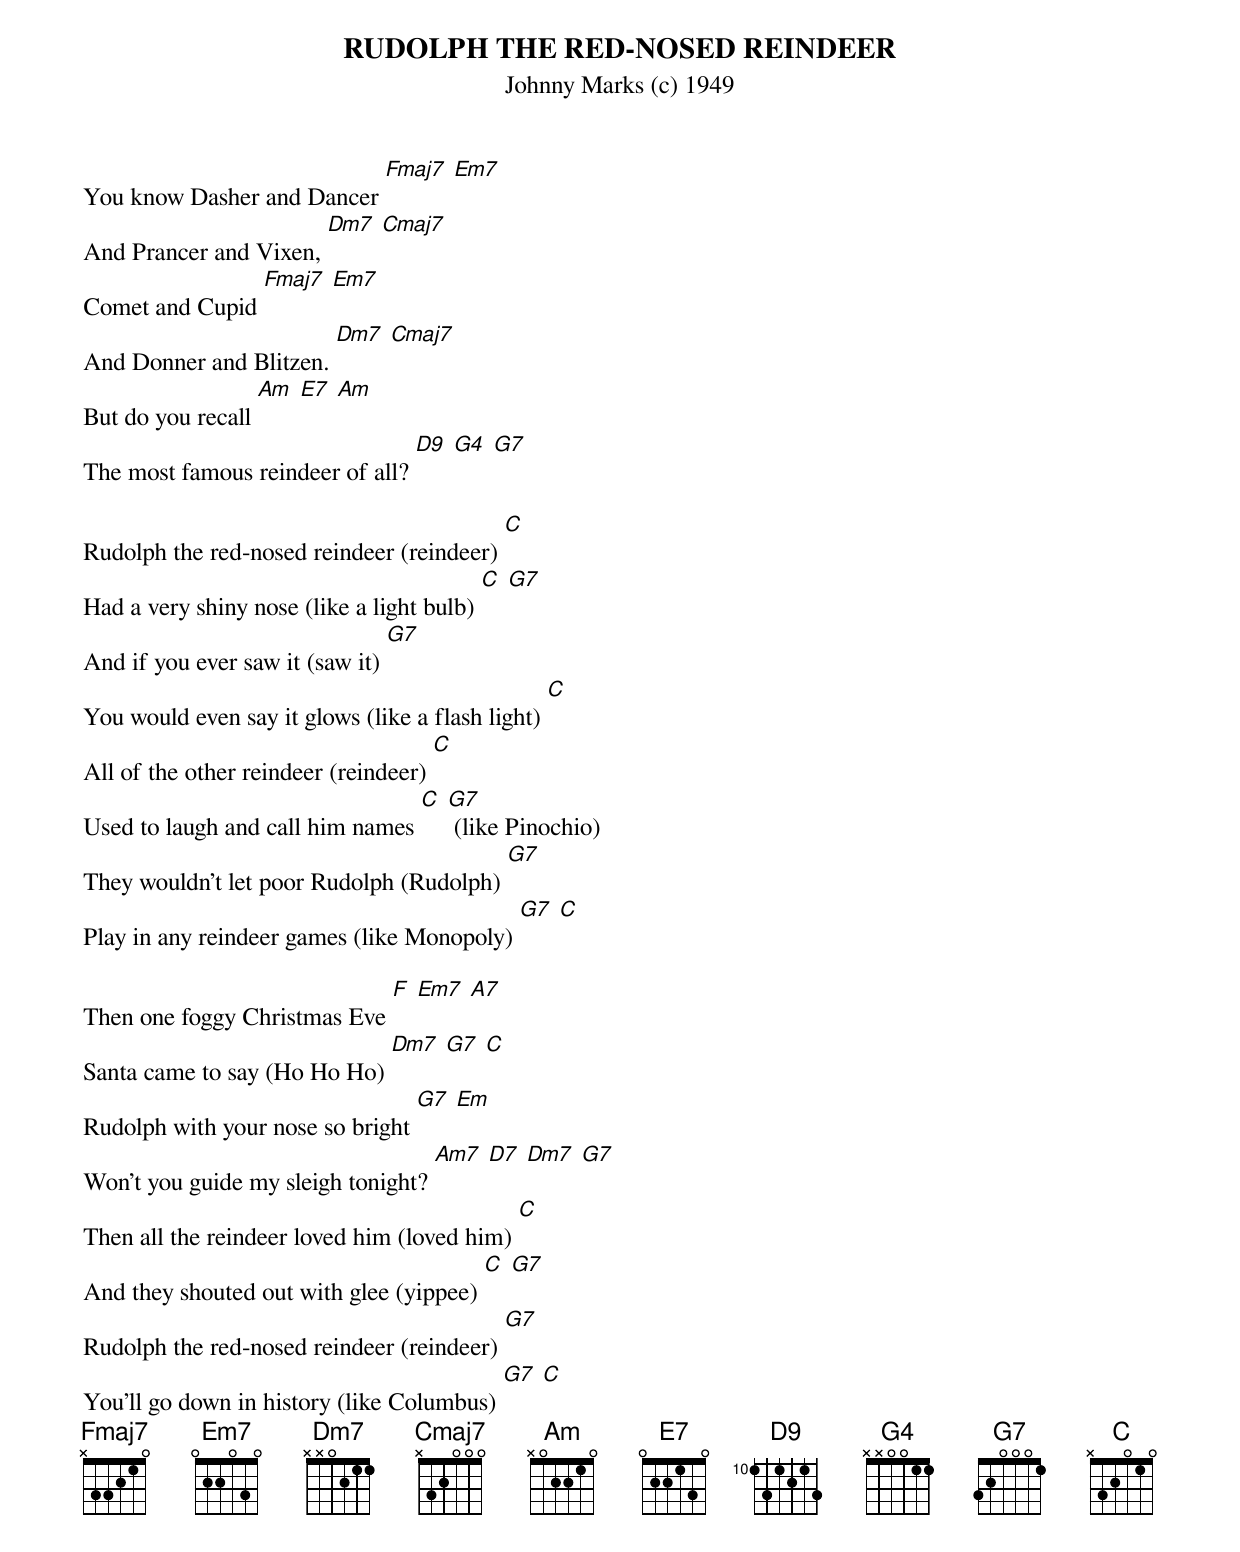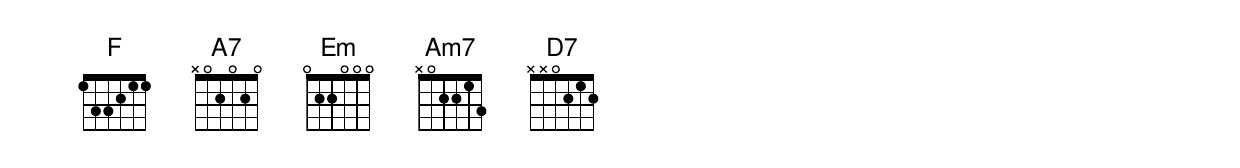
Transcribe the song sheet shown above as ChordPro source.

{t:RUDOLPH THE RED-NOSED REINDEER}
{st:Johnny Marks (c) 1949}

You know Dasher and Dancer [Fmaj7] [Em7]
And Prancer and Vixen, [Dm7] [Cmaj7]
Comet and Cupid [Fmaj7] [Em7]
And Donner and Blitzen. [Dm7] [Cmaj7]
But do you recall [Am] [E7] [Am]
The most famous reindeer of all? [D9] [G4] [G7]

Rudolph the red-nosed reindeer (reindeer) [C]
Had a very shiny nose (like a light bulb) [C] [G7]
And if you ever saw it (saw it) [G7]
You would even say it glows (like a flash light) [C]
All of the other reindeer (reindeer) [C]
Used to laugh and call him names [C] [G7] (like Pinochio)
They wouldn't let poor Rudolph (Rudolph) [G7]
Play in any reindeer games (like Monopoly) [G7] [C]

Then one foggy Christmas Eve [F] [Em7] [A7]
Santa came to say (Ho Ho Ho) [Dm7] [G7] [C]
Rudolph with your nose so bright [G7] [Em]
Won't you guide my sleigh tonight? [Am7] [D7] [Dm7] [G7]
Then all the reindeer loved him (loved him) [C]
And they shouted out with glee (yippee) [C] [G7]
Rudolph the red-nosed reindeer (reindeer) [G7]
You'll go down in history (like Columbus) [G7] [C]
